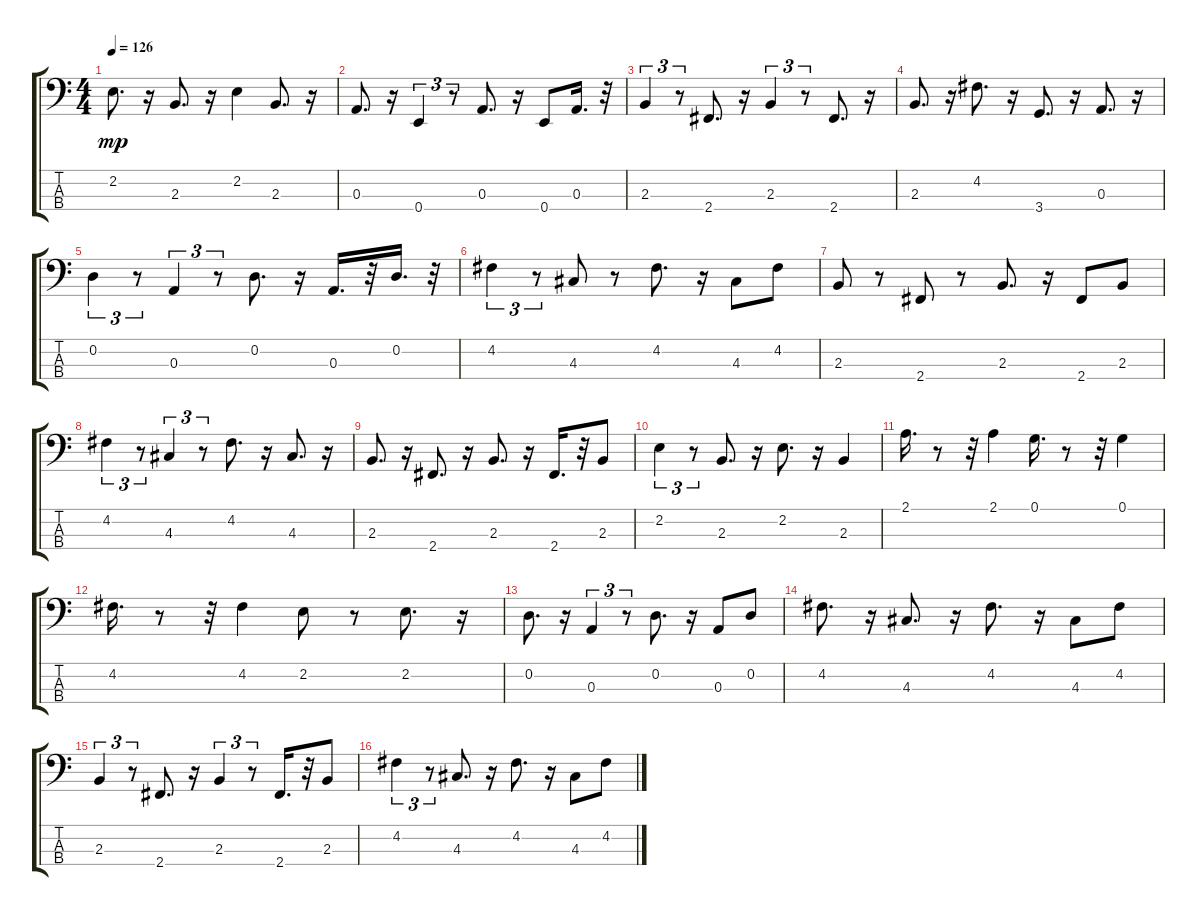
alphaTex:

\track "" {instrument electricbassfinger}
\staff {score tabs}
\tuning (G2 D2 A1 E1) {hide}
\ts (4 4)
\tempo 126
\clef f4
\ks c
2.2.8{d dy mp} r.16 2.3.8{d} r.16 2.2.4 2.3.8{d} r.16 |
0.3.8{d} r.16 0.4.4{tu (3 2)} r.8{tu (3 2)} 0.3.8{d} r.16 0.4.8 0.3.16{d} r.32 |
2.3.4{tu (3 2)} r.8{tu (3 2)} 2.4.8{d} r.16 2.3.4{tu (3 2)} r.8{tu (3 2)} 2.4.8{d} r.16 |
2.3.8{d} r.16 4.2.8{d} r.16 3.4.8{d} r.16 0.3.8{d} r.16 |
0.2.4{tu (3 2)} r.8{tu (3 2)} 0.3.4{tu (3 2)} r.8{tu (3 2)} 0.2.8{d} r.16 0.3.16{d} r.32 0.2.16{d} r.32 |
4.2.4{tu (3 2)} r.8{tu (3 2)} 4.3.8 r.8 4.2.8{d} r.16 4.3.8 4.2.8 |
2.3.8 r.8 2.4.8 r.8 2.3.8{d} r.16 2.4.8 2.3.8 |
4.2.4{tu (3 2)} r.8{tu (3 2)} 4.3.4{tu (3 2)} r.8{tu (3 2)} 4.2.8{d} r.16 4.3.8{d} r.16 |
2.3.8{d} r.16 2.4.8{d} r.16 2.3.8{d} r.16 2.4.16{d} r.32 2.3.8 |
2.2.4{tu (3 2)} r.8{tu (3 2)} 2.3.8{d} r.16 2.2.8{d} r.16 2.3.4 |
2.1.16{d} r.8 r.32 2.1.4 0.1.16{d} r.8 r.32 0.1.4 |
4.2.16{d} r.8 r.32 4.2.4 2.2.8 r.8 2.2.8{d} r.16 |
0.2.8{d} r.16 0.3.4{tu (3 2)} r.8{tu (3 2)} 0.2.8{d} r.16 0.3.8 0.2.8 |
4.2.8{d} r.16 4.3.8{d} r.16 4.2.8{d} r.16 4.3.8 4.2.8 |
2.3.4{tu (3 2)} r.8{tu (3 2)} 2.4.8{d} r.16 2.3.4{tu (3 2)} r.8{tu (3 2)} 2.4.16{d} r.32 2.3.8 |
4.2.4{tu (3 2)} r.8{tu (3 2)} 4.3.8{d} r.16 4.2.8{d} r.16 4.3.8 4.2.8
